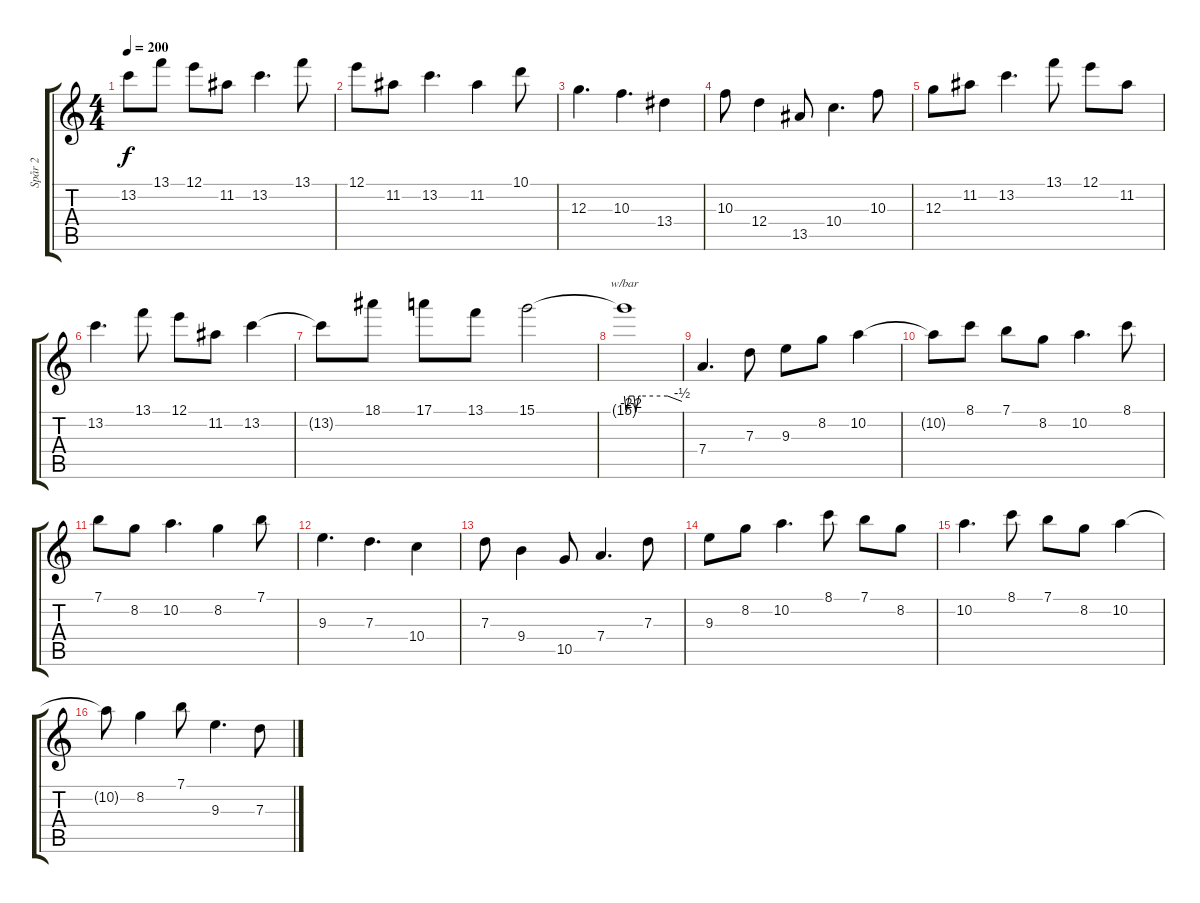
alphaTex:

\track ("Spår 2" "Spår 2") {instrument distortionguitar}
\staff {score tabs}
\tuning (E4 B3 G3 D3 A2 E2) {hide}
\ts (4 4)
\tempo 200
\clef g2
\ks c
13.2{t}.8{dy f} 13.1.8 12.1.8 11.2.8 13.2.4{d} 13.1.8 |
12.1.8 11.2.8 13.2.4{d} 11.2.4 10.1.8 |
12.3.4{d} 10.3.4{d} 13.4.4 |
10.3.8 12.4.4 13.5.8 10.4.4{d} 10.3.8 |
12.3.8 11.2.8 13.2.4{d} 13.1.8 12.1.8 11.2.8 |
13.2.4{d} 13.1.8 12.1.8 11.2.8 13.2.4 |
13.2{t}.8 18.1.8 17.1.8 13.1.8 15.1.2 |
15.1{t}.1{tbe (custom default 0 0 2 -8 5 0 10 0 12 -8 15 0 17 0 45 0 60 -2)} |
7.4.4{d} 7.3.8 9.3.8 8.2.8 10.2.4 |
10.2{t}.8 8.1.8 7.1.8 8.2.8 10.2.4{d} 8.1.8 |
7.1.8 8.2.8 10.2.4{d} 8.2.4 7.1.8 |
9.3.4{d} 7.3.4{d} 10.4.4 |
7.3.8 9.4.4 10.5.8 7.4.4{d} 7.3.8 |
9.3.8 8.2.8 10.2.4{d} 8.1.8 7.1.8 8.2.8 |
10.2.4{d} 8.1.8 7.1.8 8.2.8 10.2.4 |
10.2{t}.8 8.2.4 7.1.8 9.3.4{d} 7.3.8
